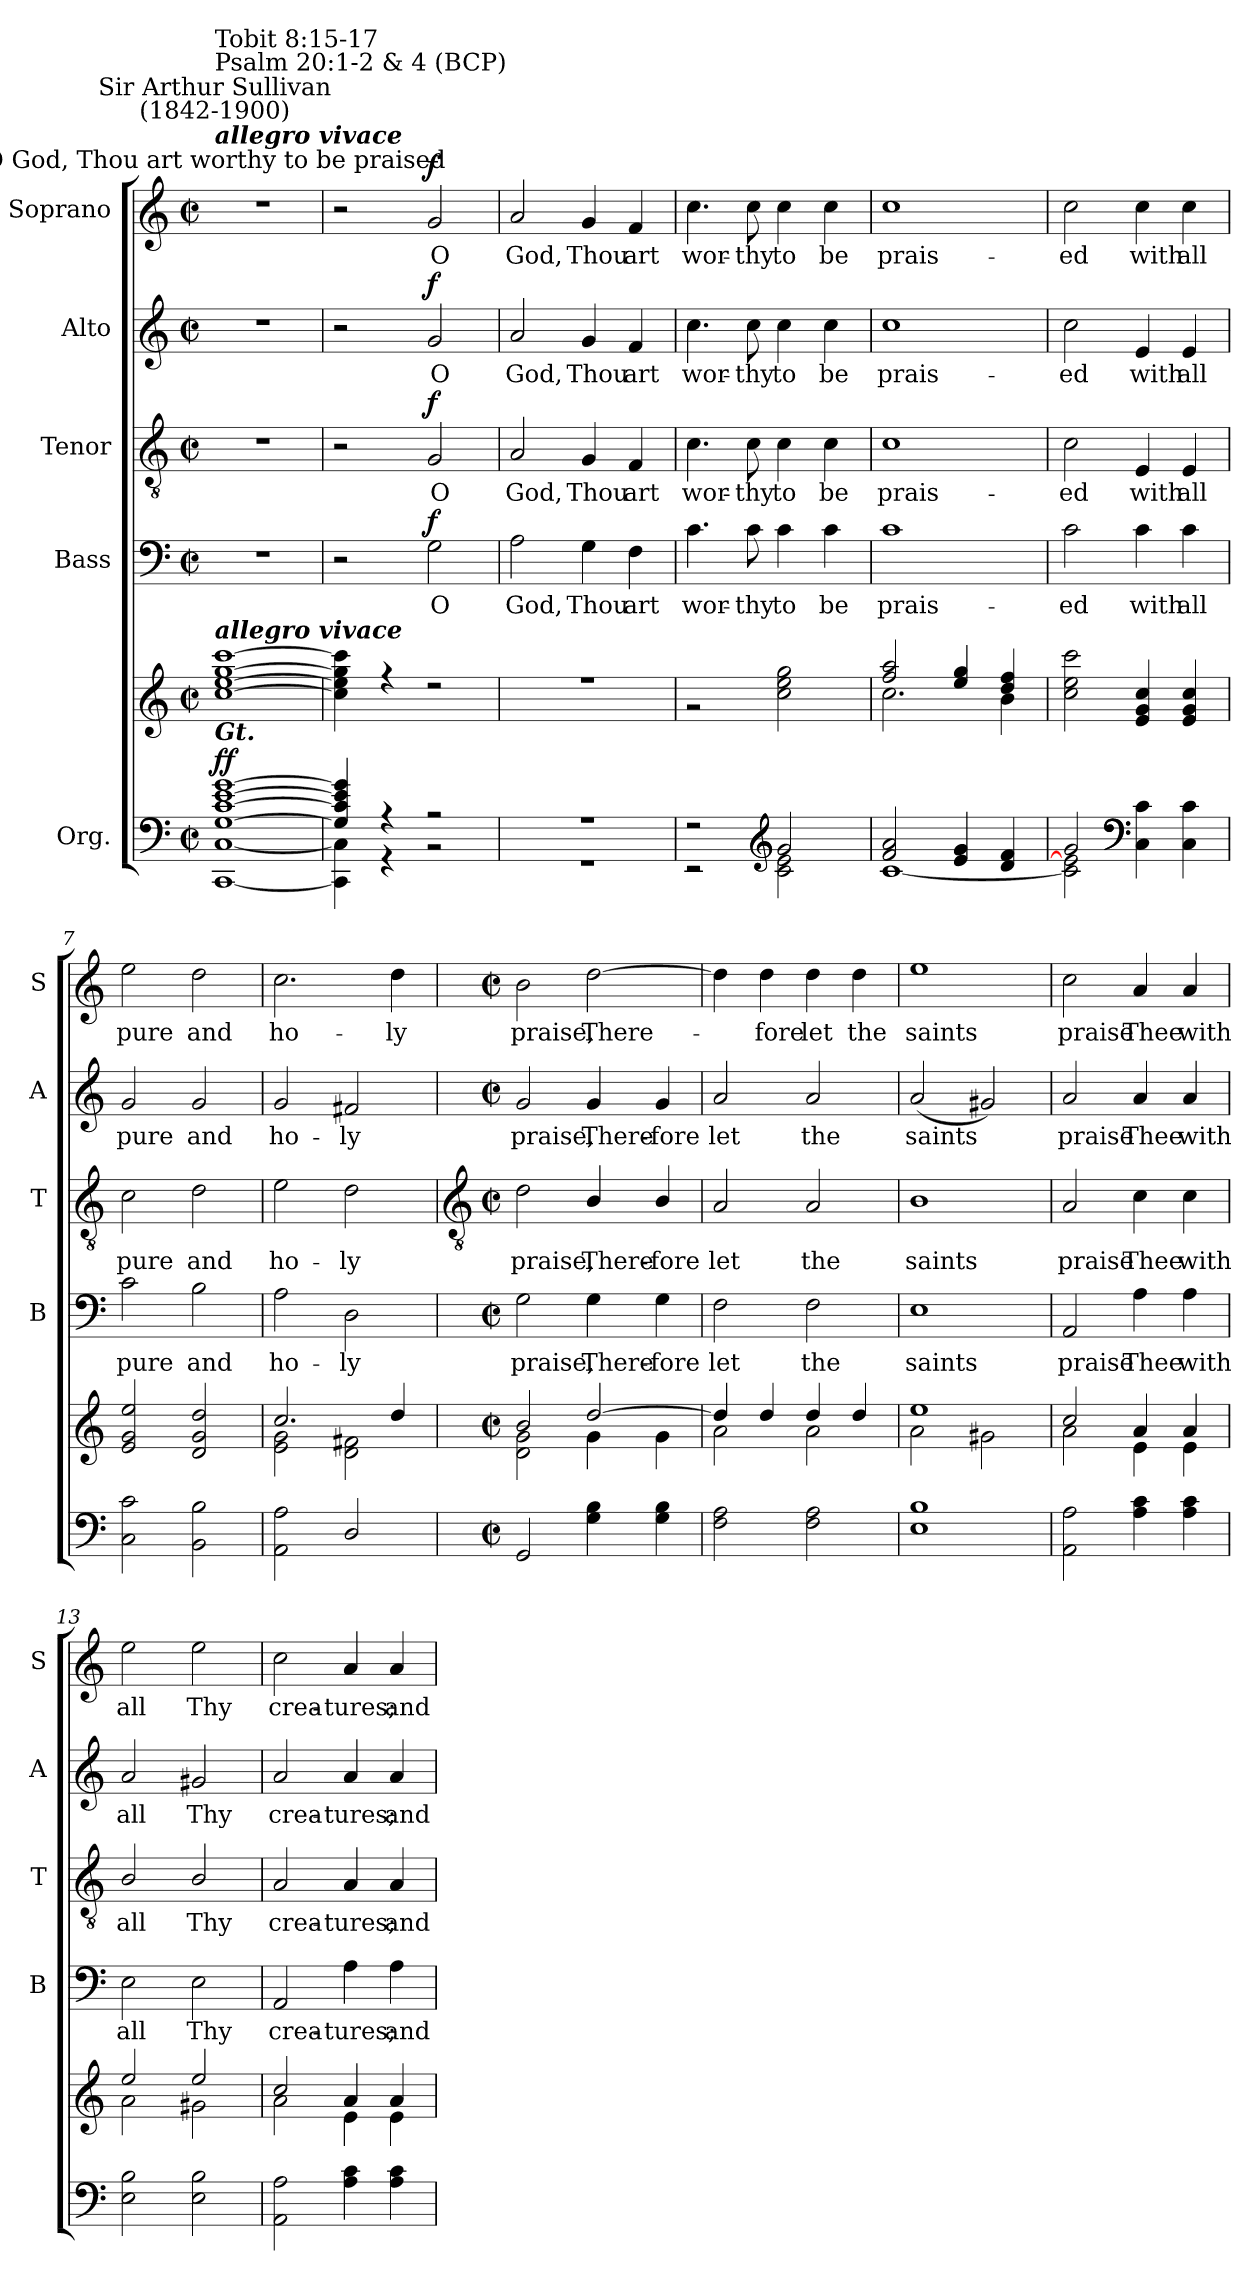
**kern	**kern	**dynam	**kern	**text	**dynam	**kern	**text	**dynam	**kern	**text	**dynam	**kern	**text	**dynam
*part5	*part5	*part5	*part4	*part4	*part4	*part3	*part3	*part3	*part2	*part2	*part2	*part1	*part1	*part1
*staff6	*staff5	*staff5/6	*staff4	*staff4	*staff4	*staff3	*staff3	*staff3	*staff2	*staff2	*staff2	*staff1	*staff1	*staff1
*I"Org.	*	*	*I"Bass	*	*	*I"Tenor	*	*	*I"Alto	*	*	*I"Soprano	*	*
*	*	*	*I'B	*	*	*I'T	*	*	*I'A	*	*	*I'S	*	*
*clefF4	*clefG2	*	*clefF4	*	*	*clefGv2	*	*	*clefG2	*	*	*clefG2	*	*
*k[]	*k[]	*	*k[]	*	*	*k[]	*	*	*k[]	*	*	*k[]	*	*
*C:	*C:	*	*C:	*	*	*C:	*	*	*C:	*	*	*C:	*	*
*M2/2	*M2/2	*	*M2/2	*	*	*M2/2	*	*	*M2/2	*	*	*M2/2	*	*
*met(c|)	*met(c|)	*	*met(c|)	*	*	*met(c|)	*	*	*met(c|)	*	*	*met(c|)	*	*
=1	=1	=1	=1	=1	=1	=1	=1	=1	=1	=1	=1	=1	=1	=1
*^	*^	*	*	*	*	*	*	*	*	*	*	*	*	*
!	!	!	!	!	!	!	!	!	!	!	!	!	!	!LO:TX:a:cj:t=O God, Thou art worthy to be praised	!	!
!	!	!	!	!	!	!	!	!	!	!	!	!	!	!LO:TX:a:Bi:t=allegro vivace	!	!
!	!	!	!	!	!	!	!	!	!	!	!	!	!	!LO:TX:a:cj:t=Sir Arthur Sullivan\n(1842-1900)	!	!
!	!	!	!	!	!	!	!	!	!	!	!	!	!	!LO:TX:a:t=Tobit 8&colon;15-17\nPsalm 20&colon;1-2 & 4 (BCP)	!	!
!	!	!LO:TX:b:Bi:t=Gt.	!	!	!	!	!	!	!	!	!	!	!	!	!	!
!	!	!LO:TX:a:Bi:t=allegro vivace	!	!	!	!	!	!	!	!	!	!	!	!	!	!
!	!	!	!	!LO:DY:a=2	!	!	!	!	!	!	!	!	!	!	!	!
!	!	!	!	!LO:DY:n=1:b	!	!	!	!	!	!	!	!	!	!	!	!
[1G/ [1c/ [1e/ [1g/	[1CC\ [1C\	[1cc\ [1ee\ [1gg\ [1ccc\	1ryy	f f	1r	.	.	1r	.	.	1r	.	.	1r	.	.
=2	=2	=2	=2	=2	=2	=2	=2	=2	=2	=2	=2	=2	=2	=2	=2	=2
4G/] 4c/] 4e/] 4g/]	4CC\] 4C\]	4cc\] 4ee\] 4gg\] 4ccc\]	1ryy	.	2r	.	.	2r	.	.	2r	.	.	2r	.	.
4r	4r	4r	.	.	.	.	.	.	.	.	.	.	.	.	.	.
!	!	!	!	!	!	!LO:LY:b	!LO:DY:b	!	!LO:LY:b	!LO:DY:b	!	!LO:LY:b	!LO:DY:b	!	!LO:LY:b	!LO:DY:b
2r	2r	2r	.	.	2G	O	f	2G	O	f	2g	O	f	2g	O	f
=3	=3	=3	=3	=3	=3	=3	=3	=3	=3	=3	=3	=3	=3	=3	=3	=3
!	!	!	!	!	!	!LO:LY:b	!	!	!LO:LY:b	!	!	!LO:LY:b	!	!	!LO:LY:b	!
1r	1r	1r	1ryy	.	2A	God,	.	2A	God,	.	2a	God,	.	2a	God,	.
!	!	!	!	!	!	!LO:LY:b	!	!	!LO:LY:b	!	!	!LO:LY:b	!	!	!LO:LY:b	!
.	.	.	.	.	4G	Thou	.	4G	Thou	.	4g	Thou	.	4g	Thou	.
!	!	!	!	!	!	!LO:LY:b	!	!	!LO:LY:b	!	!	!LO:LY:b	!	!	!LO:LY:b	!
.	.	.	.	.	4F	art	.	4F	art	.	4f	art	.	4f	art	.
=4	=4	=4	=4	=4	=4	=4	=4	=4	=4	=4	=4	=4	=4	=4	=4	=4
!	!	!	!	!	!	!LO:LY:b	!	!	!LO:LY:b	!	!	!LO:LY:b	!	!	!LO:LY:b	!
2r	2r	1ryy	2r	.	4.c	wor-	.	4.c	wor-	.	4.cc	wor-	.	4.cc	wor-	.
!	!	!	!	!	!	!LO:LY:b	!	!	!LO:LY:b	!	!	!LO:LY:b	!	!	!LO:LY:b	!
.	.	.	.	.	8c	-thy	.	8c	-thy	.	8cc	-thy	.	8cc	-thy	.
*clefG2	*	*	*	*	*	*	*	*	*	*	*	*	*	*	*	*
!	!	!	!	!	!	!LO:LY:b	!	!	!LO:LY:b	!	!	!LO:LY:b	!	!	!LO:LY:b	!
2g/	2c\ 2e\	.	2cc\ 2ee\ 2gg\	.	4c	to	.	4c	to	.	4cc	to	.	4cc	to	.
!	!	!	!	!	!	!LO:LY:b	!	!	!LO:LY:b	!	!	!LO:LY:b	!	!	!LO:LY:b	!
.	.	.	.	.	4c	be	.	4c	be	.	4cc	be	.	4cc	be	.
=5	=5	=5	=5	=5	=5	=5	=5	=5	=5	=5	=5	=5	=5	=5	=5	=5
!	!	!	!	!	!	!LO:LY:b	!	!	!LO:LY:b	!	!	!LO:LY:b	!	!	!LO:LY:b	!
2f/ 2a/	[1c\	2ff/ 2aa/	2.cc\	.	1c	prais-	.	1c	prais-	.	1cc	prais-	.	1cc	prais-	.
4e/ 4g/	.	4ee/ 4gg/	.	.	.	.	.	.	.	.	.	.	.	.	.	.
4d/ 4f/	.	4dd/ 4ff/	4b\	.	.	.	.	.	.	.	.	.	.	.	.	.
=6	=6	=6	=6	=6	=6	=6	=6	=6	=6	=6	=6	=6	=6	=6	=6	=6
!	!	!	!	!	!	!LO:LY:b	!	!	!LO:LY:b	!	!	!LO:LY:b	!	!	!LO:LY:b	!
2g/	2c\] 2e\]	2ryy	2cc\ 2ee\ 2ccc\	.	2c	-ed	.	2c	-ed	.	2cc	-ed	.	2cc	-ed	.
*clefF4	*	*	*	*	*	*	*	*	*	*	*	*	*	*	*	*
!	!	!	!	!	!	!LO:LY:b	!	!	!LO:LY:b	!	!	!LO:LY:b	!	!	!LO:LY:b	!
2ryy	4C\ 4c\	4e/ 4g/ 4cc/	2ryy	.	4c	with	.	4E	with	.	4e	with	.	4cc	with	.
!	!	!	!	!	!	!LO:LY:b	!	!	!LO:LY:b	!	!	!LO:LY:b	!	!	!LO:LY:b	!
.	4C\ 4c\	4e/ 4g/ 4cc/	.	.	4c	all	.	4E	all	.	4e	all	.	4cc	all	.
=7	=7	=7	=7	=7	=7	=7	=7	=7	=7	=7	=7	=7	=7	=7	=7	=7
!	!	!	!	!	!	!LO:LY:b	!	!	!LO:LY:b	!	!	!LO:LY:b	!	!	!LO:LY:b	!
1ryy	2C\ 2c\	2e/ 2g/ 2ee/	1ryy	.	2c	pure	.	2c	pure	.	2g	pure	.	2ee	pure	.
!	!	!	!	!	!	!LO:LY:b	!	!	!LO:LY:b	!	!	!LO:LY:b	!	!	!LO:LY:b	!
.	2BB\ 2B\	2d/ 2g/ 2dd/	.	.	2B	and	.	2d	and	.	2g	and	.	2dd	and	.
=8	=8	=8	=8	=8	=8	=8	=8	=8	=8	=8	=8	=8	=8	=8	=8	=8
!	!	!	!	!	!	!LO:LY:b	!	!	!LO:LY:b	!	!	!LO:LY:b	!	!	!LO:LY:b	!
1ryy	2AA\ 2A\	2.cc/	2e\ 2g\	.	2A	ho-	.	2e	ho-	.	2g	ho-	.	2.cc	ho-	.
!	!	!	!	!	!	!LO:LY:b	!	!	!LO:LY:b	!	!	!LO:LY:b	!	!	!	!
.	2D/	.	2d\ 2f#X\	.	2D	-ly	.	2d	-ly	.	2f#X	-ly	.	.	.	.
!	!	!	!	!	!	!	!	!	!	!	!	!	!	!	!LO:LY:b	!
.	.	4dd/	.	.	.	.	.	.	.	.	.	.	.	4dd	-ly	.
*v	*v	*	*	*	*	*	*	*	*	*	*	*	*	*	*	*
!!LO:LB:g=z
=9	=9	=9	=9	=9	=9	=9	=9	=9	=9	=9	=9	=9	=9	=9	=9
*	*	*	*	*	*	*	*clefGv2	*	*	*	*	*	*	*	*
*M2/2	*M2/2	*	*	*M2/2	*	*	*M2/2	*	*	*M2/2	*	*	*M2/2	*	*
*met(c|)	*met(c|)	*	*	*met(c|)	*	*	*met(c|)	*	*	*met(c|)	*	*	*met(c|)	*	*
!	!	!	!	!	!LO:LY:b	!	!	!LO:LY:b	!	!	!LO:LY:b	!	!	!LO:LY:b	!
2GG/	2b/	2d\ 2g\	.	2G	praise,	.	2d	praise,	.	2g	praise,	.	2b	praise,	.
!	!	!	!	!	!LO:LY:b	!	!	!LO:LY:b	!	!	!LO:LY:b	!	!	!LO:LY:b	!
4G 4B	[2dd/	4g\	.	4G	There-	.	4B/	There-	.	4g	There-	.	[2dd	There-	.
!	!	!	!	!	!LO:LY:b	!	!	!LO:LY:b	!	!	!LO:LY:b	!	!	!	!
4G 4B	.	4g\	.	4G	-fore	.	4B/	-fore	.	4g	-fore	.	.	.	.
=10	=10	=10	=10	=10	=10	=10	=10	=10	=10	=10	=10	=10	=10	=10	=10
!	!	!	!	!	!LO:LY:b	!	!	!LO:LY:b	!	!	!LO:LY:b	!	!	!	!
2F 2A	4dd/]	2a\	.	2F	let	.	2A	let	.	2a	let	.	4dd]	.	.
!	!	!	!	!	!	!	!	!	!	!	!	!	!	!LO:LY:b	!
.	4dd/	.	.	.	.	.	.	.	.	.	.	.	4dd	fore	.
!	!	!	!	!	!LO:LY:b	!	!	!LO:LY:b	!	!	!LO:LY:b	!	!	!LO:LY:b	!
2F 2A	4dd/	2a\	.	2F	the	.	2A	the	.	2a	the	.	4dd	let	.
!	!	!	!	!	!	!	!	!	!	!	!	!	!	!LO:LY:b	!
.	4dd/	.	.	.	.	.	.	.	.	.	.	.	4dd	the	.
=11	=11	=11	=11	=11	=11	=11	=11	=11	=11	=11	=11	=11	=11	=11	=11
!	!	!	!	!	!LO:LY:b	!	!	!LO:LY:b	!	!	!LO:LY:b	!	!	!LO:LY:b	!
1E 1B	1ee/	2a\	.	1E	saints	.	1B	saints	.	(<2a	saints	.	1ee	saints	.
.	.	2g#X\	.	.	.	.	.	.	.	2g#X)	.	.	.	.	.
=12	=12	=12	=12	=12	=12	=12	=12	=12	=12	=12	=12	=12	=12	=12	=12
!	!	!	!	!	!LO:LY:b	!	!	!LO:LY:b	!	!	!LO:LY:b	!	!	!LO:LY:b	!
2AA 2A	2cc/	2a\	.	2AA	praise	.	2A	praise	.	2a	praise	.	2cc	praise	.
!	!	!	!	!	!LO:LY:b	!	!	!LO:LY:b	!	!	!LO:LY:b	!	!	!LO:LY:b	!
4A 4c	4a/	4e\	.	4A	Thee	.	4c	Thee	.	4a	Thee	.	4a	Thee	.
!	!	!	!	!	!LO:LY:b	!	!	!LO:LY:b	!	!	!LO:LY:b	!	!	!LO:LY:b	!
4A 4c	4a/	4e\	.	4A	with	.	4c	with	.	4a	with	.	4a	with	.
=13	=13	=13	=13	=13	=13	=13	=13	=13	=13	=13	=13	=13	=13	=13	=13
!	!	!	!	!	!LO:LY:b	!	!	!LO:LY:b	!	!	!LO:LY:b	!	!	!LO:LY:b	!
2E 2B	2ee/	2a\	.	2E	all	.	2B/	all	.	2a	all	.	2ee	all	.
!	!	!	!	!	!LO:LY:b	!	!	!LO:LY:b	!	!	!LO:LY:b	!	!	!LO:LY:b	!
2E 2B	2ee/	2g#X\	.	2E	Thy	.	2B/	Thy	.	2g#X	Thy	.	2ee	Thy	.
=14	=14	=14	=14	=14	=14	=14	=14	=14	=14	=14	=14	=14	=14	=14	=14
!	!	!	!	!	!LO:LY:b	!	!	!LO:LY:b	!	!	!LO:LY:b	!	!	!LO:LY:b	!
2AA 2A	2cc/	2a\	.	2AA	crea-	.	2A	crea-	.	2a	crea-	.	2cc	crea-	.
!	!	!	!	!	!LO:LY:b	!	!	!LO:LY:b	!	!	!LO:LY:b	!	!	!LO:LY:b	!
4A 4c	4a/	4e\	.	4A	-tures;	.	4A	-tures;	.	4a	-tures;	.	4a	-tures;	.
!	!	!	!	!	!LO:LY:b	!	!	!LO:LY:b	!	!	!LO:LY:b	!	!	!LO:LY:b	!
4A 4c	4a/	4e\	.	4A	and	.	4A	and	.	4a	and	.	4a	and	.
*	*v	*v	*	*	*	*	*	*	*	*	*	*	*	*	*
=	=	=	=	=	=	=	=	=	=	=	=	=	=	=
*-	*-	*-	*-	*-	*-	*-	*-	*-	*-	*-	*-	*-	*-	*-
